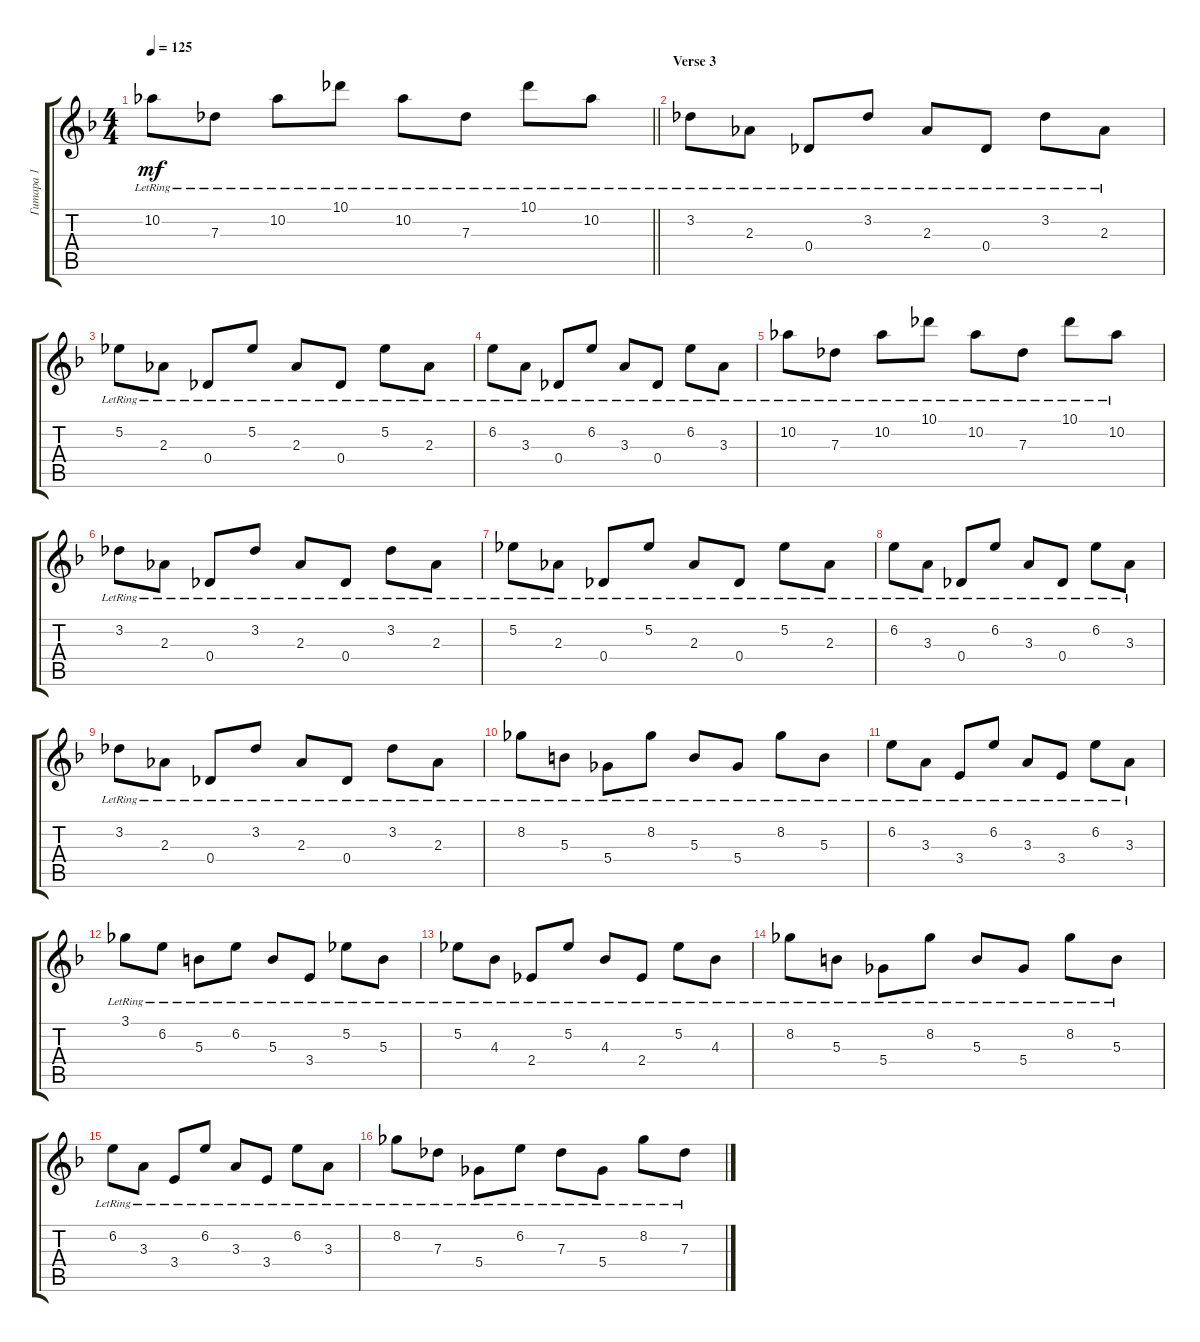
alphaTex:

\track ("Гитара 1" "Гитара 1") {instrument acousticguitarsteel}
\staff {score tabs}
\tuning (Eb4 Bb3 Gb3 Db3 Ab2 Db2) {hide}
\ts (4 4)
\tempo 125
\clef g2
\barLineRight lightlight
\ks dminor
10.2{lr}.8{dy mf} 7.3{lr}.8 10.2{lr}.8 10.1{lr}.8 10.2{lr}.8 7.3{lr}.8 10.1{lr}.8 10.2{lr}.8 |
\section ("" "Verse 3")
3.2{lr}.8 2.3{lr}.8 0.4{lr}.8 3.2{lr}.8 2.3{lr}.8 0.4{lr}.8 3.2{lr}.8 2.3{lr}.8 |
5.2{lr}.8 2.3{lr}.8 0.4{lr}.8 5.2{lr}.8 2.3{lr}.8 0.4{lr}.8 5.2{lr}.8 2.3{lr}.8 |
6.2{lr}.8 3.3{lr}.8 0.4{lr}.8 6.2{lr}.8 3.3{lr}.8 0.4{lr}.8 6.2{lr}.8 3.3{lr}.8 |
10.2{lr}.8 7.3{lr}.8 10.2{lr}.8 10.1{lr}.8 10.2{lr}.8 7.3{lr}.8 10.1{lr}.8 10.2{lr}.8 |
3.2{lr}.8 2.3{lr}.8 0.4{lr}.8 3.2{lr}.8 2.3{lr}.8 0.4{lr}.8 3.2{lr}.8 2.3{lr}.8 |
5.2{lr}.8 2.3{lr}.8 0.4{lr}.8 5.2{lr}.8 2.3{lr}.8 0.4{lr}.8 5.2{lr}.8 2.3{lr}.8 |
6.2{lr}.8 3.3{lr}.8 0.4{lr}.8 6.2{lr}.8 3.3{lr}.8 0.4{lr}.8 6.2{lr}.8 3.3{lr}.8 |
3.2{lr}.8 2.3{lr}.8 0.4{lr}.8 3.2{lr}.8 2.3{lr}.8 0.4{lr}.8 3.2{lr}.8 2.3{lr}.8 |
8.2{lr}.8 5.3{lr}.8 5.4{lr}.8 8.2{lr}.8 5.3{lr}.8 5.4{lr}.8 8.2{lr}.8 5.3{lr}.8 |
6.2{lr}.8 3.3{lr}.8 3.4{lr}.8 6.2{lr}.8 3.3{lr}.8 3.4{lr}.8 6.2{lr}.8 3.3{lr}.8 |
3.1{lr}.8 6.2{lr}.8 5.3{lr}.8 6.2{lr}.8 5.3{lr}.8 3.4{lr}.8 5.2{lr}.8 5.3{lr}.8 |
5.2{lr}.8 4.3{lr}.8 2.4{lr}.8 5.2{lr}.8 4.3{lr}.8 2.4{lr}.8 5.2{lr}.8 4.3{lr}.8 |
8.2{lr}.8 5.3{lr}.8 5.4{lr}.8 8.2{lr}.8 5.3{lr}.8 5.4{lr}.8 8.2{lr}.8 5.3{lr}.8 |
6.2{lr}.8 3.3{lr}.8 3.4{lr}.8 6.2{lr}.8 3.3{lr}.8 3.4{lr}.8 6.2{lr}.8 3.3{lr}.8 |
8.2{lr}.8 7.3{lr}.8 5.4{lr}.8 6.2{lr}.8 7.3{lr}.8 5.4{lr}.8 8.2{lr}.8 7.3{lr}.8
